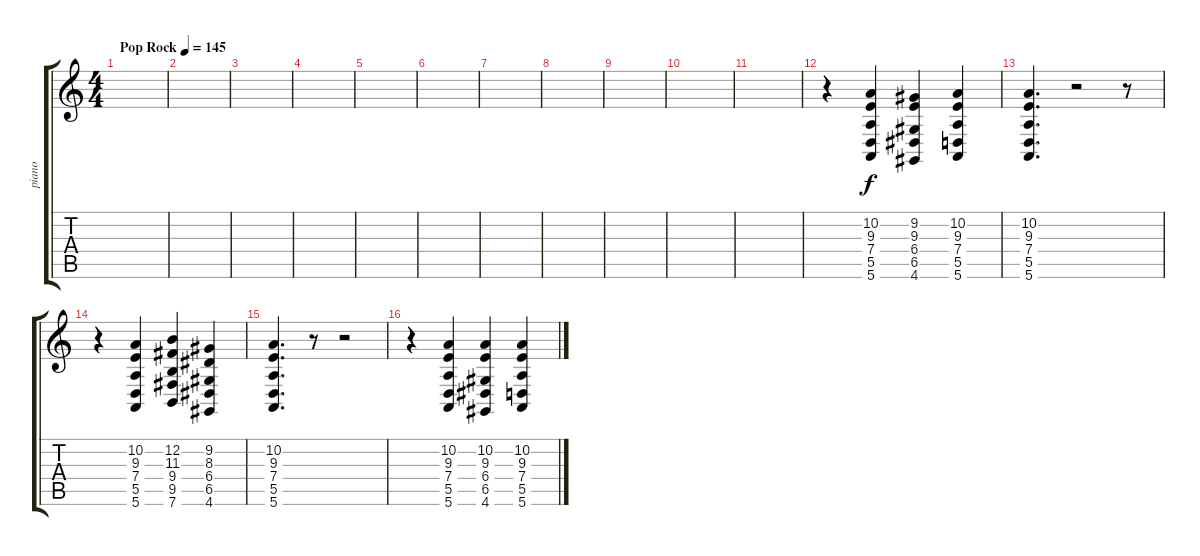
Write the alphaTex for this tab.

\track ("piano" "piano") {instrument electricgrandpiano}
\staff {score tabs}
\tuning (E4 B3 G3 D3 A2 E2) {hide}
\ts (4 4)
\tempo (145 "Pop Rock")
\clef g2
\ks c
|
|
|
|
|
|
|
|
|
|
|
r.4 (10.2 9.3 7.4 5.5 5.6).4 (9.2 9.3 6.4 6.5 4.6).4 (10.2 9.3 7.4 5.5 5.6).4 |
(10.2 9.3 7.4 5.5 5.6).4{d} r.2 r.8 |
r.4 (10.2 9.3 7.4 5.5 5.6).4 (12.2 11.3 9.4 9.5 7.6).4 (9.2 8.3 6.4 6.5 4.6).4 |
(10.2 9.3 7.4 5.5 5.6).4{d} r.8 r.2 |
r.4 (10.2 9.3 7.4 5.5 5.6).4 (10.2 9.3 6.4 6.5 4.6).4 (10.2 9.3 7.4 5.5 5.6).4
